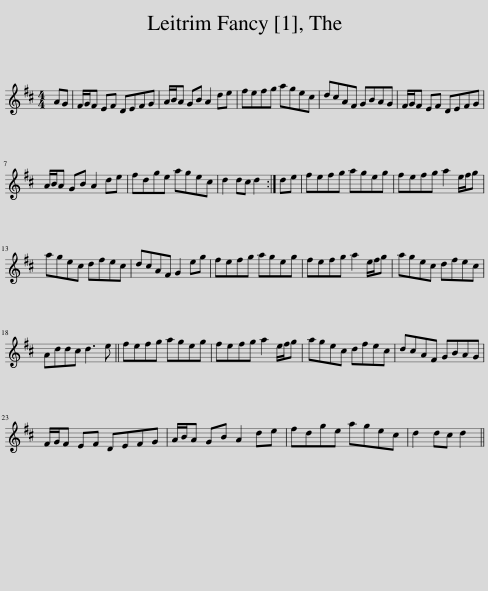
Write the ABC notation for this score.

X:1
L:1/8
M:4/4
I:linebreak $
K:D
V:1 treble
V:1
 AG | F/G/F EF DEFG | A/B/A GB A2 de | fefg agec | dcAF GBAG | %5
 F/G/F EF DEFG |$ A/B/A GB A2 de | fdge agec | d2 dc d2 :| de | %10
 fefg ageg | fefg a2 e/f/g |$ agec dfec | dcAF G2 eg | fefg ageg | %15
 fefg a2 e/f/g | agec dfec |$ Addc d3 e || fefg ageg | fefg a2 e/f/g | %20
 agec dfec | dcAF GBAG |$ F/G/F EF DEFG | A/B/A GB A2 de | fdge agec | %25
 d2 dc d2 || %26
